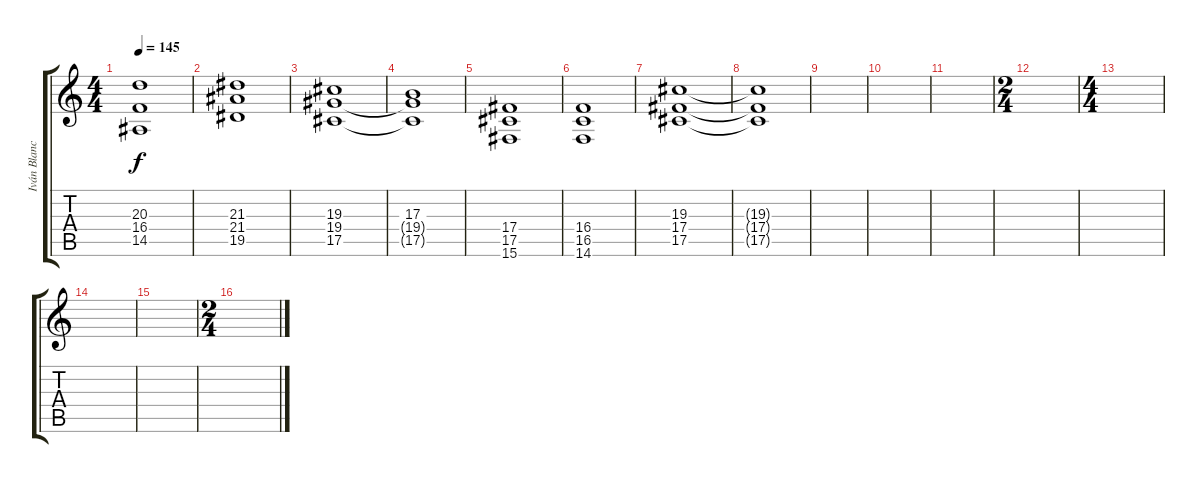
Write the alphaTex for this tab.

\track ("Iván Blanco" "Iván Blanc") {instrument lead6voice}
\staff {score tabs}
\tuning (Eb4 Bb3 Gb3 Db3 Ab2 Eb2) {hide}
\ts (4 4)
\tempo 145
\clef g2
\ks c
(20.3{t} 16.4{t} 14.5{t}).1{dy f} |
(21.3 21.4 19.5).1 |
(19.3 19.4 17.5).1 |
(17.3 19.4{t} 17.5{t}).1 |
(17.4 17.5 15.6).1 |
(16.4 16.5 14.6).1 |
(19.3 17.4 17.5).1 |
(19.3{t} 17.4{t} 17.5{t}).1 |
|
|
|
\ts (2 4)
|
\ts (4 4)
|
|
|
\ts (2 4)
